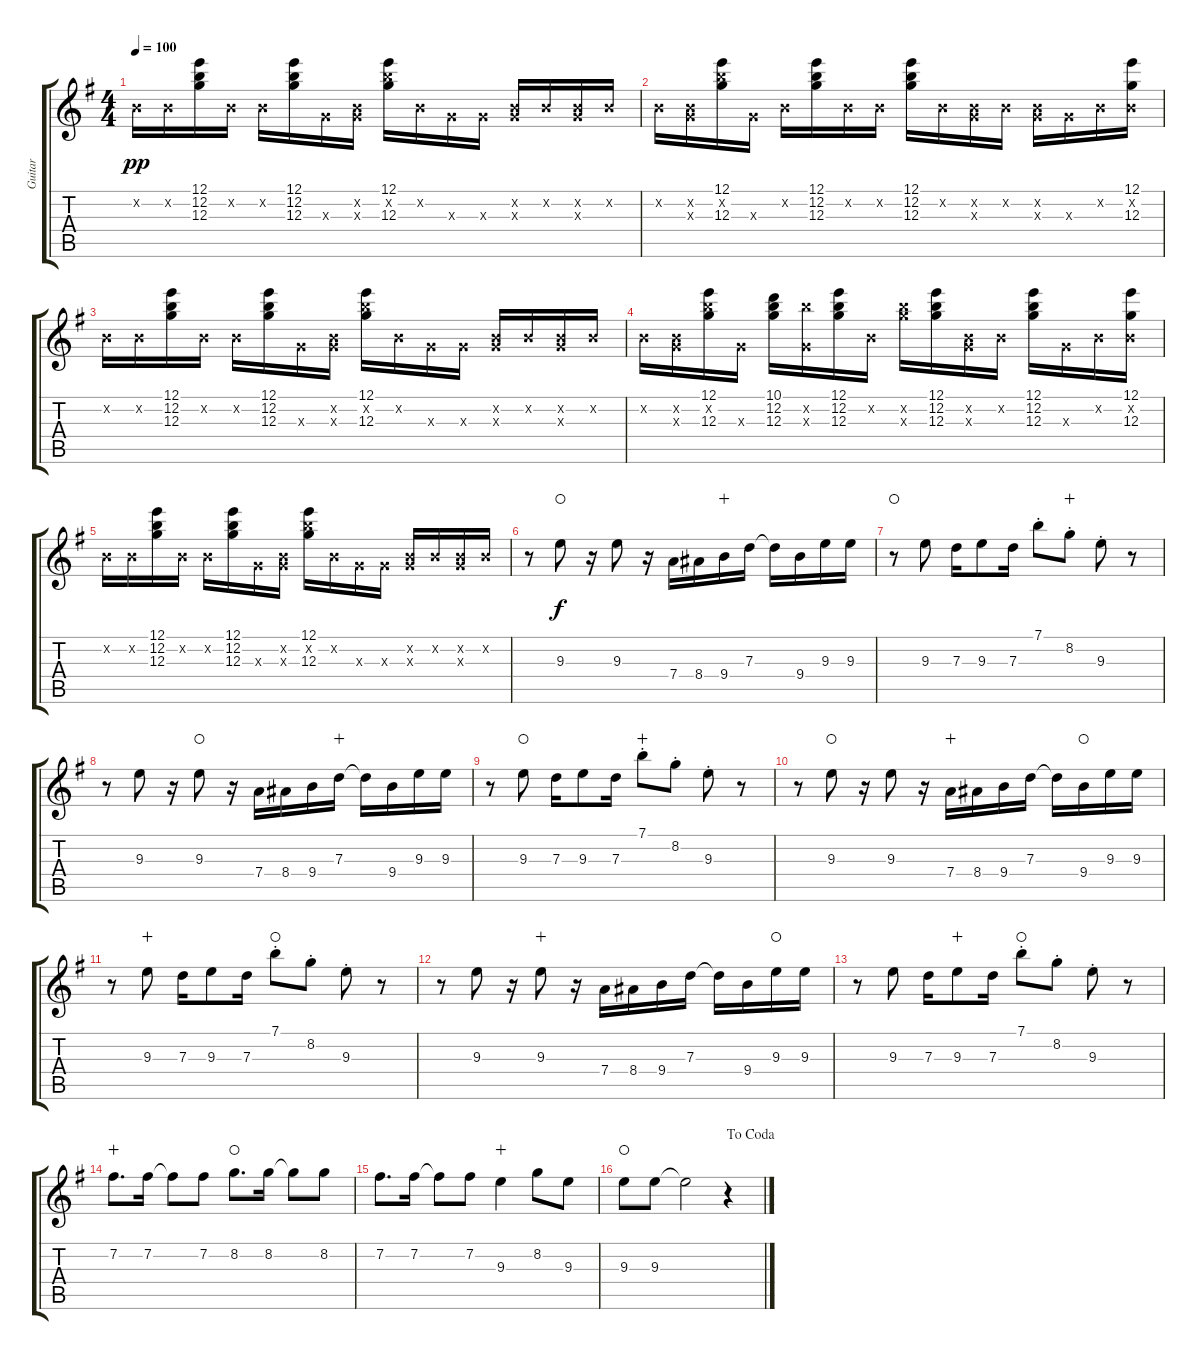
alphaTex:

\track ("Guitar" "Guitar") {instrument overdrivenguitar}
\staff {score tabs}
\tuning (E4 B3 G3 D3 A2 E2) {hide}
\ts (4 4)
\tempo 100
\clef g2
\ks eminor
0.2{x}.16{dy pp} 0.2{x}.16 (12.1 12.2 12.3).16 0.2{x}.16 0.2{x}.16 (12.1 12.2 12.3).16 0.3{x}.16 (0.2{x} 0.3{x}).16 (12.1 12.2{x} 12.3).16 0.2{x}.16 0.3{x}.16 0.3{x}.16 (0.2{x} 0.3{x}).16 0.2{x}.16 (0.2{x} 0.3{x}).16 0.2{x}.16 |
0.2{x}.16 (0.2{x} 0.3{x}).16 (12.1 12.2{x} 12.3).16 0.3{x}.16 0.2{x}.16 (12.1 12.2 12.3).16 0.2{x}.16 0.2{x}.16 (12.1 12.2 12.3).16 0.2{x}.16 (0.2{x} 0.3{x}).16 0.2{x}.16 (0.2{x} 0.3{x}).16 0.3{x}.16 0.2{x}.16 (12.1 0.2{x} 12.3).16 |
0.2{x}.16 0.2{x}.16 (12.1 12.2 12.3).16 0.2{x}.16 0.2{x}.16 (12.1 12.2 12.3).16 0.3{x}.16 (0.2{x} 0.3{x}).16 (12.1 12.2{x} 12.3).16 0.2{x}.16 0.3{x}.16 0.3{x}.16 (0.2{x} 0.3{x}).16 0.2{x}.16 (0.2{x} 0.3{x}).16 0.2{x}.16 |
0.2{x}.16 (0.2{x} 0.3{x}).16 (12.1 12.2{x} 12.3).16 0.3{x}.16 (10.1 12.2 12.3).16 (12.2{x} 0.3{x}).16 (12.1 12.2 12.3).16 0.2{x}.16 (12.2{x} 12.3{x}).16 (12.1 12.2 12.3).16 (0.2{x} 0.3{x}).16 0.2{x}.16 (12.1 12.2 12.3).16 0.3{x}.16 0.2{x}.16 (12.1 0.2{x} 12.3).16 |
0.2{x}.16 0.2{x}.16 (12.1 12.2 12.3).16 0.2{x}.16 0.2{x}.16 (12.1 12.2 12.3).16 0.3{x}.16 (0.2{x} 0.3{x}).16 (12.1 12.2{x} 12.3).16 0.2{x}.16 0.3{x}.16 0.3{x}.16 (0.2{x} 0.3{x}).16 0.2{x}.16 (0.2{x} 0.3{x}).16 0.2{x}.16 |
r.8 9.3.8{dy f waho} r.16 9.3.8 r.16 7.4.16 8.4.16 9.4.16{wahc} 7.3.16 7.3{t}.16 9.4.16 9.3.16 9.3.16 |
r.8{waho} 9.3.8 7.3.16 9.3.8 7.3.16 7.1{st}.8 8.2{st}.8{wahc} 9.3{st}.8 r.8 |
r.8 9.3.8 r.16 9.3.8{waho} r.16 7.4.16 8.4.16 9.4.16 7.3.16{wahc} 7.3{t}.16 9.4.16 9.3.16 9.3.16 |
r.8 9.3.8{waho} 7.3.16 9.3.8 7.3.16 7.1{st}.8{wahc} 8.2{st}.8 9.3{st}.8 r.8 |
r.8 9.3.8{waho} r.16 9.3.8 r.16 7.4.16{wahc} 8.4.16 9.4.16 7.3.16 7.3{t}.16 9.4.16{waho} 9.3.16 9.3.16 |
r.8 9.3.8{wahc} 7.3.16 9.3.8 7.3.16 7.1{st}.8{waho} 8.2{st}.8 9.3{st}.8 r.8 |
r.8 9.3.8 r.16 9.3.8{wahc} r.16 7.4.16 8.4.16 9.4.16 7.3.16 7.3{t}.16 9.4.16 9.3.16{waho} 9.3.16 |
r.8 9.3.8 7.3.16 9.3.8{wahc} 7.3.16 7.1{st}.8{waho} 8.2{st}.8 9.3{st}.8 r.8 |
7.2.8{d wahc} 7.2.16 7.2{t}.8 7.2.8 8.2.8{d waho} 8.2.16 8.2{t}.8 8.2.8 |
7.2.8{d} 7.2.16 7.2{t}.8 7.2.8 9.3.4{wahc} 8.2.8 9.3.8 |
\jump dacoda
9.3.8{waho} 9.3.8 9.3{t}.2 r.4
